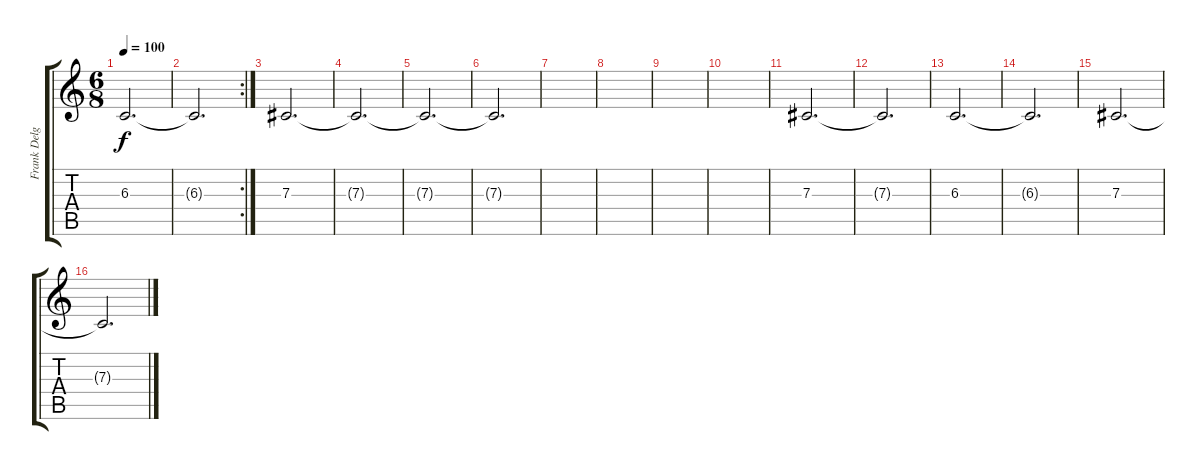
\track ("Frank Delgado" "Frank Delg") {instrument pad2warm}
\staff {score tabs}
\tuning (Eb4 Bb3 Gb3 Db3 Ab2 Db2) {hide}
\ts (6 8)
\tempo 100
\clef g2
\ks c
6.3.2{d dy f} |
\rc 2
6.3{t}.2{d} |
7.3.2{d} |
7.3{t}.2{d} |
7.3{t}.2{d} |
7.3{t}.2{d} |
|
|
|
|
7.3.2{d} |
7.3{t}.2{d} |
6.3.2{d} |
6.3{t}.2{d} |
7.3.2{d} |
7.3{t}.2{d}
